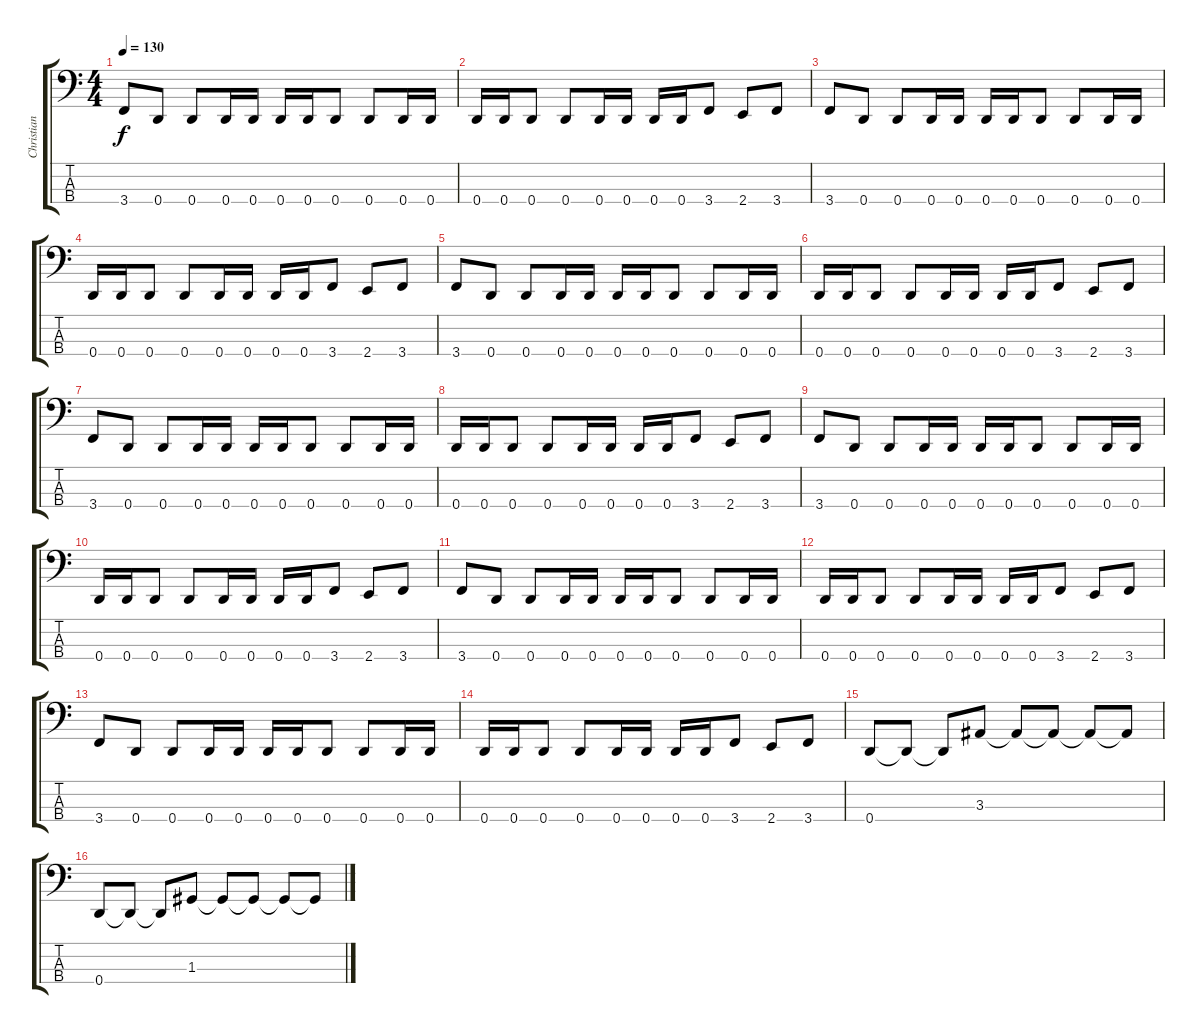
\track ("Christian Giesler" "Christian ") {instrument electricbasspick}
\staff {score tabs}
\tuning (F2 C2 G1 D1) {hide}
\ts (4 4)
\tempo 130
\clef f4
\ks c
3.4.8{dy f} 0.4.8 0.4.8 0.4.16 0.4.16 0.4.16 0.4.16 0.4.8 0.4.8 0.4.16 0.4.16 |
0.4.16 0.4.16 0.4.8 0.4.8 0.4.16 0.4.16 0.4.16 0.4.16 3.4.8 2.4.8 3.4.8 |
3.4.8 0.4.8 0.4.8 0.4.16 0.4.16 0.4.16 0.4.16 0.4.8 0.4.8 0.4.16 0.4.16 |
0.4.16 0.4.16 0.4.8 0.4.8 0.4.16 0.4.16 0.4.16 0.4.16 3.4.8 2.4.8 3.4.8 |
3.4.8 0.4.8 0.4.8 0.4.16 0.4.16 0.4.16 0.4.16 0.4.8 0.4.8 0.4.16 0.4.16 |
0.4.16 0.4.16 0.4.8 0.4.8 0.4.16 0.4.16 0.4.16 0.4.16 3.4.8 2.4.8 3.4.8 |
3.4.8 0.4.8 0.4.8 0.4.16 0.4.16 0.4.16 0.4.16 0.4.8 0.4.8 0.4.16 0.4.16 |
0.4.16 0.4.16 0.4.8 0.4.8 0.4.16 0.4.16 0.4.16 0.4.16 3.4.8 2.4.8 3.4.8 |
3.4.8 0.4.8 0.4.8 0.4.16 0.4.16 0.4.16 0.4.16 0.4.8 0.4.8 0.4.16 0.4.16 |
0.4.16 0.4.16 0.4.8 0.4.8 0.4.16 0.4.16 0.4.16 0.4.16 3.4.8 2.4.8 3.4.8 |
3.4.8 0.4.8 0.4.8 0.4.16 0.4.16 0.4.16 0.4.16 0.4.8 0.4.8 0.4.16 0.4.16 |
0.4.16 0.4.16 0.4.8 0.4.8 0.4.16 0.4.16 0.4.16 0.4.16 3.4.8 2.4.8 3.4.8 |
3.4.8 0.4.8 0.4.8 0.4.16 0.4.16 0.4.16 0.4.16 0.4.8 0.4.8 0.4.16 0.4.16 |
0.4.16 0.4.16 0.4.8 0.4.8 0.4.16 0.4.16 0.4.16 0.4.16 3.4.8 2.4.8 3.4.8 |
0.4.8 0.4{t}.8 0.4{t}.8 3.3.8 3.3{t}.8 3.3{t}.8 3.3{t}.8 3.3{t}.8 |
0.4.8 0.4{t}.8 0.4{t}.8 1.3.8 1.3{t}.8 1.3{t}.8 1.3{t}.8 1.3{t}.8
